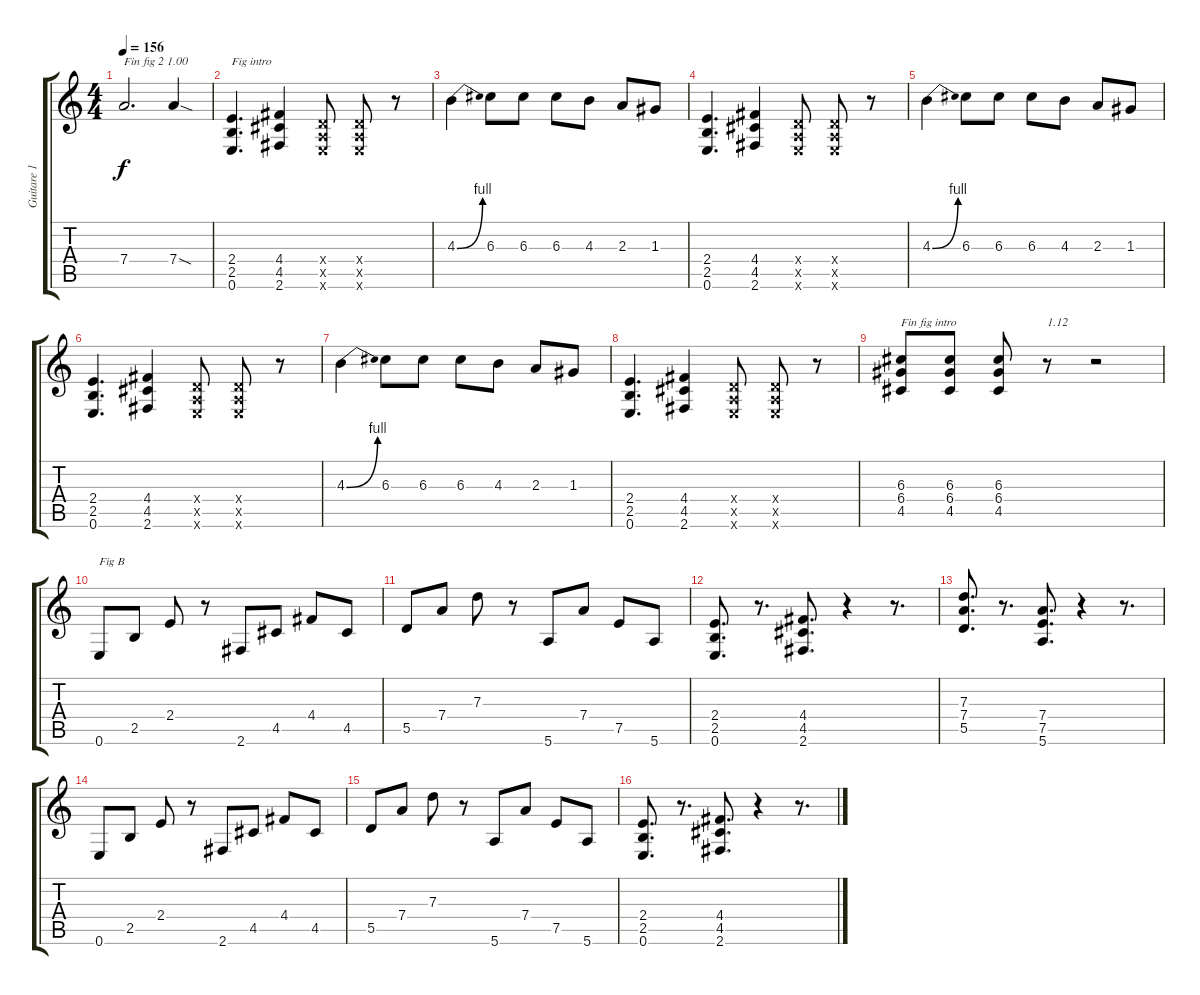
\track ("Guitare 1" "Guitare 1") {instrument overdrivenguitar}
\staff {score tabs}
\tuning (E4 B3 G3 D3 A2 E2) {hide}
\ts (4 4)
\tempo 156
\clef g2
\ks c
7.4{t}.2{d txt "Fin fig 2 1.00" dy f} 7.4{sod}.4 |
(2.4 2.5 0.6).4{d txt "Fig intro"} (4.4 4.5 2.6).4 (0.4{x} 0.5{x} 0.6{x}).8 (0.4{x} 0.5{x} 0.6{x}).8 r.8 |
4.3{be (bend 0 0 60 4)}.4 6.3.8 6.3.8 6.3.8 4.3.8 2.3.8 1.3.8 |
(2.4 2.5 0.6).4{d} (4.4 4.5 2.6).4 (0.4{x} 0.5{x} 0.6{x}).8 (0.4{x} 0.5{x} 0.6{x}).8 r.8 |
4.3{be (bend 0 0 60 4)}.4 6.3.8 6.3.8 6.3.8 4.3.8 2.3.8 1.3.8 |
(2.4 2.5 0.6).4{d} (4.4 4.5 2.6).4 (0.4{x} 0.5{x} 0.6{x}).8 (0.4{x} 0.5{x} 0.6{x}).8 r.8 |
4.3{be (bend 0 0 60 4)}.4 6.3.8 6.3.8 6.3.8 4.3.8 2.3.8 1.3.8 |
(2.4 2.5 0.6).4{d} (4.4 4.5 2.6).4 (0.4{x} 0.5{x} 0.6{x}).8 (0.4{x} 0.5{x} 0.6{x}).8 r.8 |
(6.3 6.4 4.5).8{txt "Fin fig intro"} (6.3 6.4 4.5).8 (6.3 6.4 4.5).8 r.8{txt "1.12"} r.2 |
0.6.8{txt "Fig B"} 2.5.8 2.4.8 r.8 2.6.8 4.5.8 4.4.8 4.5.8 |
5.5.8 7.4.8 7.3.8 r.8 5.6.8 7.4.8 7.5.8 5.6.8 |
(2.4 2.5 0.6).8{d} r.8{d} (4.4 4.5 2.6).8{d} r.4 r.8{d} |
(7.3 7.4 5.5).8{d} r.8{d} (7.4 7.5 5.6).8{d} r.4 r.8{d} |
0.6.8 2.5.8 2.4.8 r.8 2.6.8 4.5.8 4.4.8 4.5.8 |
5.5.8 7.4.8 7.3.8 r.8 5.6.8 7.4.8 7.5.8 5.6.8 |
(2.4 2.5 0.6).8{d} r.8{d} (4.4 4.5 2.6).8{d} r.4 r.8{d}
